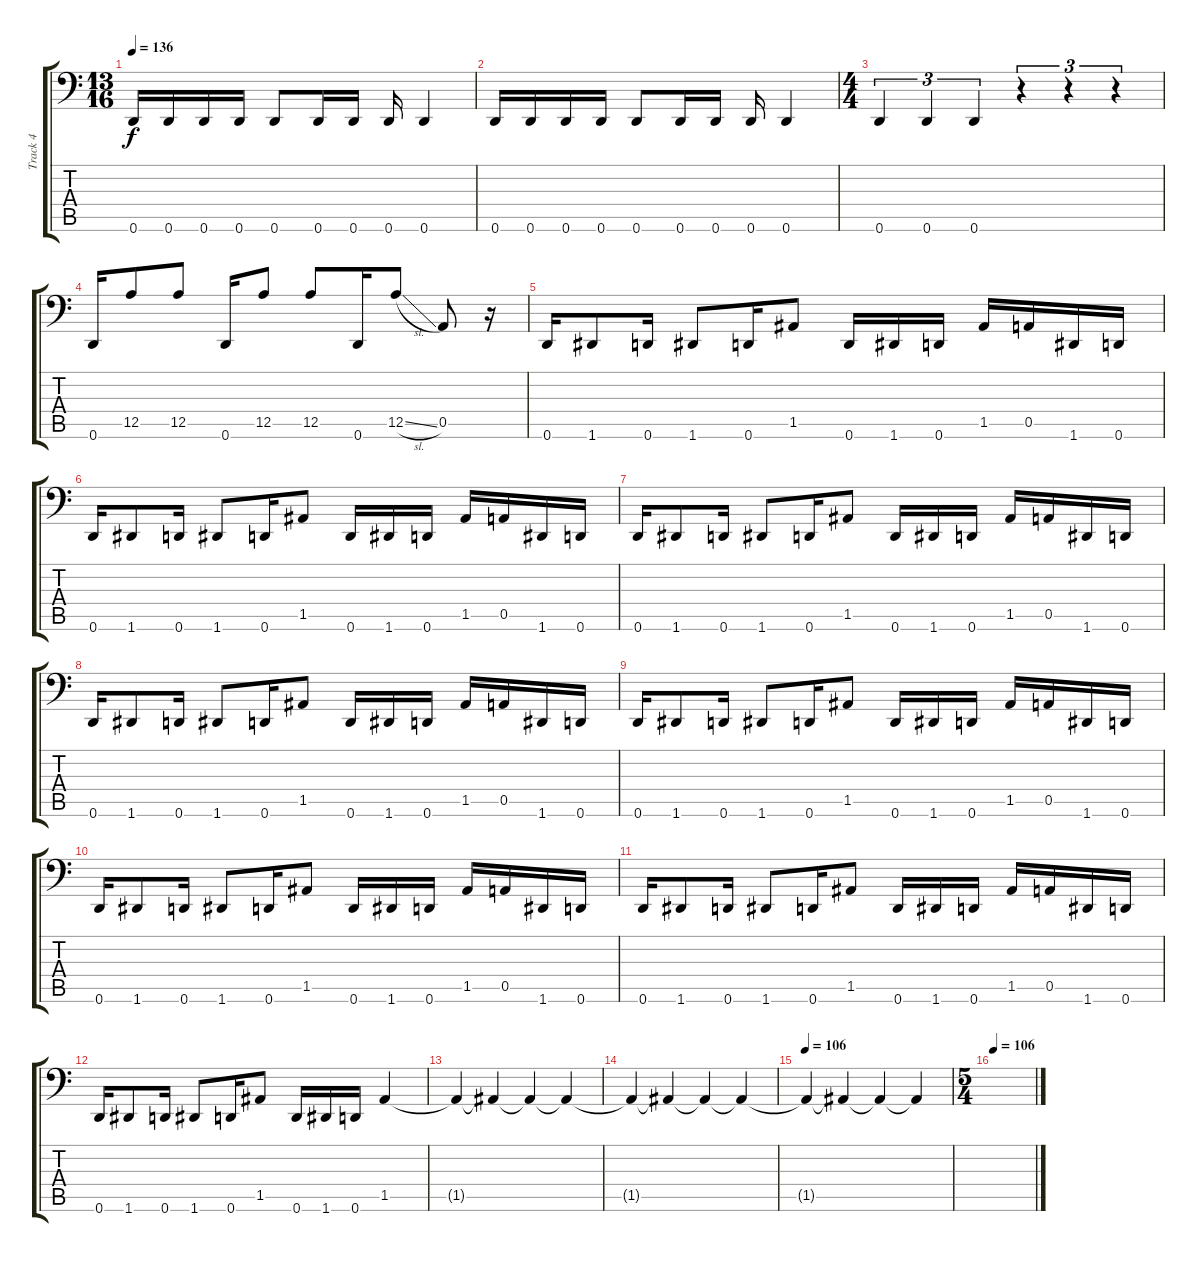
\track ("Track 4" "Track 4") {instrument electricbassfinger}
\staff {score tabs}
\tuning (C3 B2 G2 D2 A1 D1) {hide}
\ts (13 16)
\tempo 136
\clef f4
\ks c
0.6.16{dy f} 0.6.16 0.6.16 0.6.16 0.6.8 0.6.16 0.6.16 0.6.16 0.6.4 |
0.6.16 0.6.16 0.6.16 0.6.16 0.6.8 0.6.16 0.6.16 0.6.16 0.6.4 |
\ts (4 4)
0.6.4{tu (3 2)} 0.6.4{tu (3 2)} 0.6.4{tu (3 2)} r.4{tu (3 2)} r.4{tu (3 2)} r.4{tu (3 2)} |
0.6.16 12.5.8 12.5.8 0.6.16 12.5.8 12.5.8 0.6.16 12.5{sl}.8 0.5.8 r.16 |
0.6.16 1.6.8 0.6.16 1.6.8 0.6.16 1.5.8 0.6.16 1.6.16 0.6.16 1.5.16 0.5.16 1.6.16 0.6.16 |
0.6.16 1.6.8 0.6.16 1.6.8 0.6.16 1.5.8 0.6.16 1.6.16 0.6.16 1.5.16 0.5.16 1.6.16 0.6.16 |
0.6.16 1.6.8 0.6.16 1.6.8 0.6.16 1.5.8 0.6.16 1.6.16 0.6.16 1.5.16 0.5.16 1.6.16 0.6.16 |
0.6.16 1.6.8 0.6.16 1.6.8 0.6.16 1.5.8 0.6.16 1.6.16 0.6.16 1.5.16 0.5.16 1.6.16 0.6.16 |
0.6.16 1.6.8 0.6.16 1.6.8 0.6.16 1.5.8 0.6.16 1.6.16 0.6.16 1.5.16 0.5.16 1.6.16 0.6.16 |
0.6.16 1.6.8 0.6.16 1.6.8 0.6.16 1.5.8 0.6.16 1.6.16 0.6.16 1.5.16 0.5.16 1.6.16 0.6.16 |
0.6.16 1.6.8 0.6.16 1.6.8 0.6.16 1.5.8 0.6.16 1.6.16 0.6.16 1.5.16 0.5.16 1.6.16 0.6.16 |
0.6.16 1.6.8 0.6.16 1.6.8 0.6.16 1.5.8 0.6.16 1.6.16 0.6.16 1.5.4 |
1.5{t}.4 1.5{t}.4 1.5{t}.4 1.5{t}.4 |
1.5{t}.4 1.5{t}.4 1.5{t}.4 1.5{t}.4 |
\tempo 106
1.5{t}.4 1.5{t}.4 1.5{t}.4 1.5{t}.4 |
\ts (5 4)
\tempo 106
